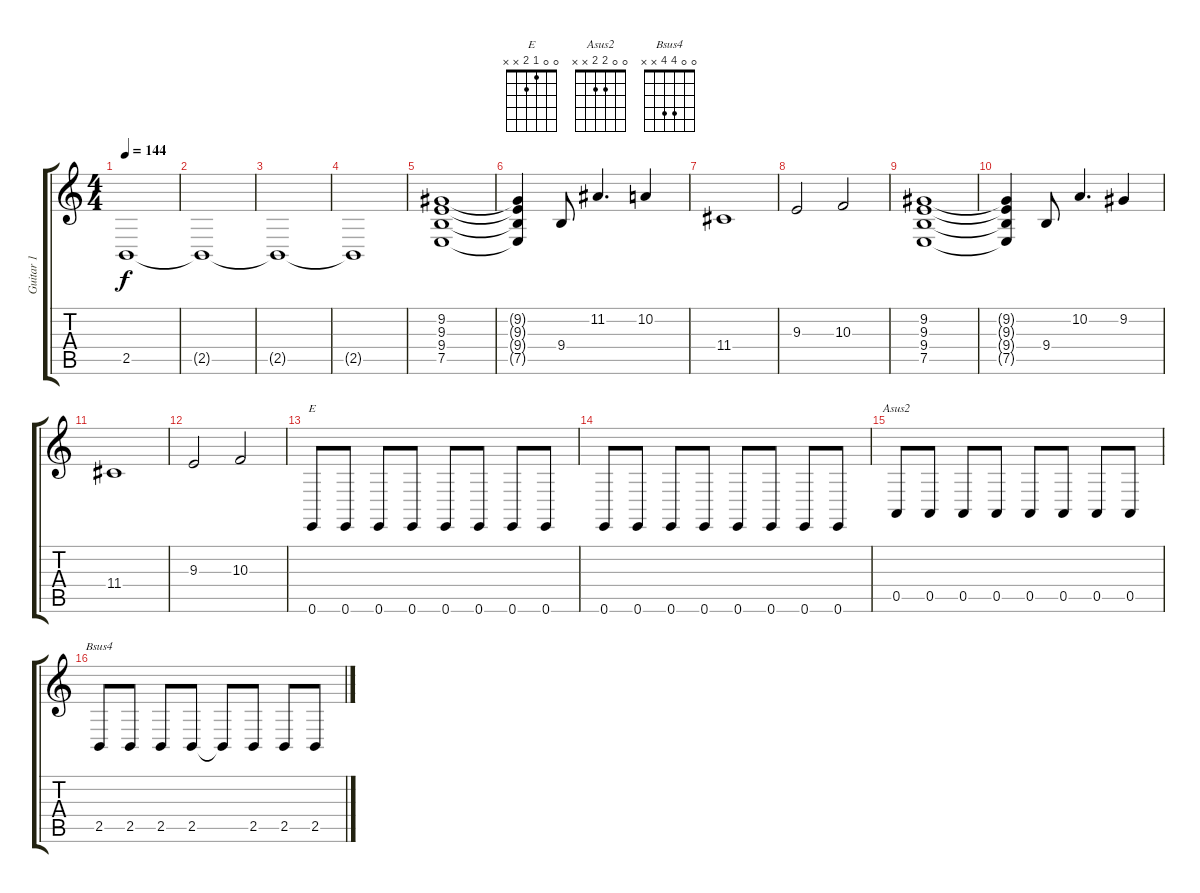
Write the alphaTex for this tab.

\track ("Guitar 1" "Guitar 1") {instrument tenorsax}
\staff {score tabs}
\tuning (E4 B3 G3 D3 A2 E2) {hide}
\chord ("E" 0 0 1 2 x x)
\chord ("Asus2" 0 0 2 2 x x)
\chord ("Bsus4" 0 0 4 4 x x)
\ts (4 4)
\tempo 144
\clef g2
\ks c
2.5.1{dy f} |
2.5{t}.1 |
2.5{t}.1 |
2.5{t}.1 |
(9.2 9.3 9.4 7.5).1 |
(9.2{t} 9.3{t} 9.4{t} 7.5{t}).4 9.4.8 11.2.4{d} 10.2.4 |
11.4.1 |
9.3.2 10.3.2 |
(9.2 9.3 9.4 7.5).1 |
(9.2{t} 9.3{t} 9.4{t} 7.5{t}).4 9.4.8 10.2.4{d} 9.2.4 |
11.4.1 |
9.3.2 10.3.2 |
0.6.8{ch "E"} 0.6.8 0.6.8 0.6.8 0.6.8 0.6.8 0.6.8 0.6.8 |
0.6.8 0.6.8 0.6.8 0.6.8 0.6.8 0.6.8 0.6.8 0.6.8 |
0.5.8{ch "Asus2"} 0.5.8 0.5.8 0.5.8 0.5.8 0.5.8 0.5.8 0.5.8 |
2.5.8{ch "Bsus4"} 2.5.8 2.5.8 2.5.8 2.5{t}.8 2.5.8 2.5.8 2.5.8
